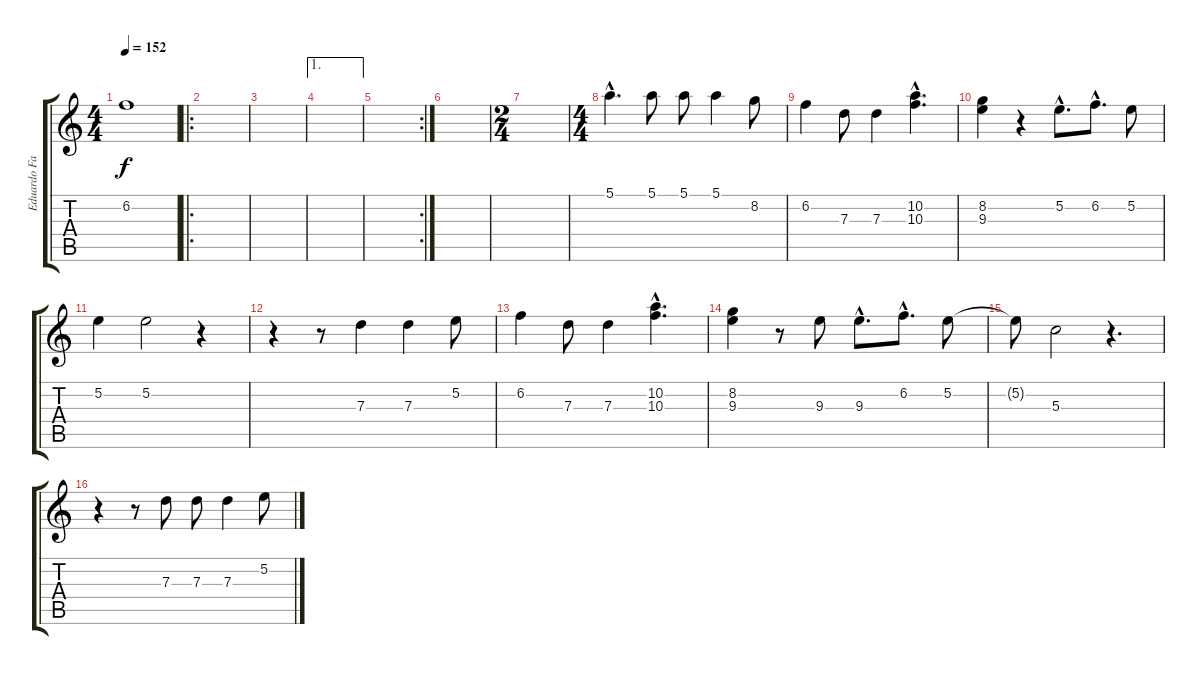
\track ("Eduardo Falaschi" "Eduardo Fa") {instrument distortionguitar}
\staff {score tabs}
\tuning (E4 B3 G3 D3 A2 E2) {hide}
\ts (4 4)
\tempo 152
\clef g2
\ks c
6.2{t}.1{dy f} |
\ro
|
|
\ae 1
|
\rc 2
|
|
\ts (2 4)
|
\ts (4 4)
5.1{hac}.4{d} 5.1.8 5.1.8 5.1.4 8.2.8 |
6.2.4 7.3.8 7.3.4 (10.2{hac} 10.3{hac}).4{d} |
(8.2 9.3).4 r.4 5.2{hac}.8{d} 6.2{hac}.8{d} 5.2.8 |
5.2.4 5.2.2 r.4 |
r.4 r.8 7.3.4 7.3.4 5.2.8 |
6.2.4 7.3.8 7.3.4 (10.2{hac} 10.3{hac}).4{d} |
(8.2 9.3).4 r.8 9.3.8 9.3{hac}.8{d} 6.2{hac}.8{d} 5.2.8 |
5.2{t}.8 5.3.2 r.4{d} |
r.4 r.8 7.3.8 7.3.8 7.3.4 5.2.8
